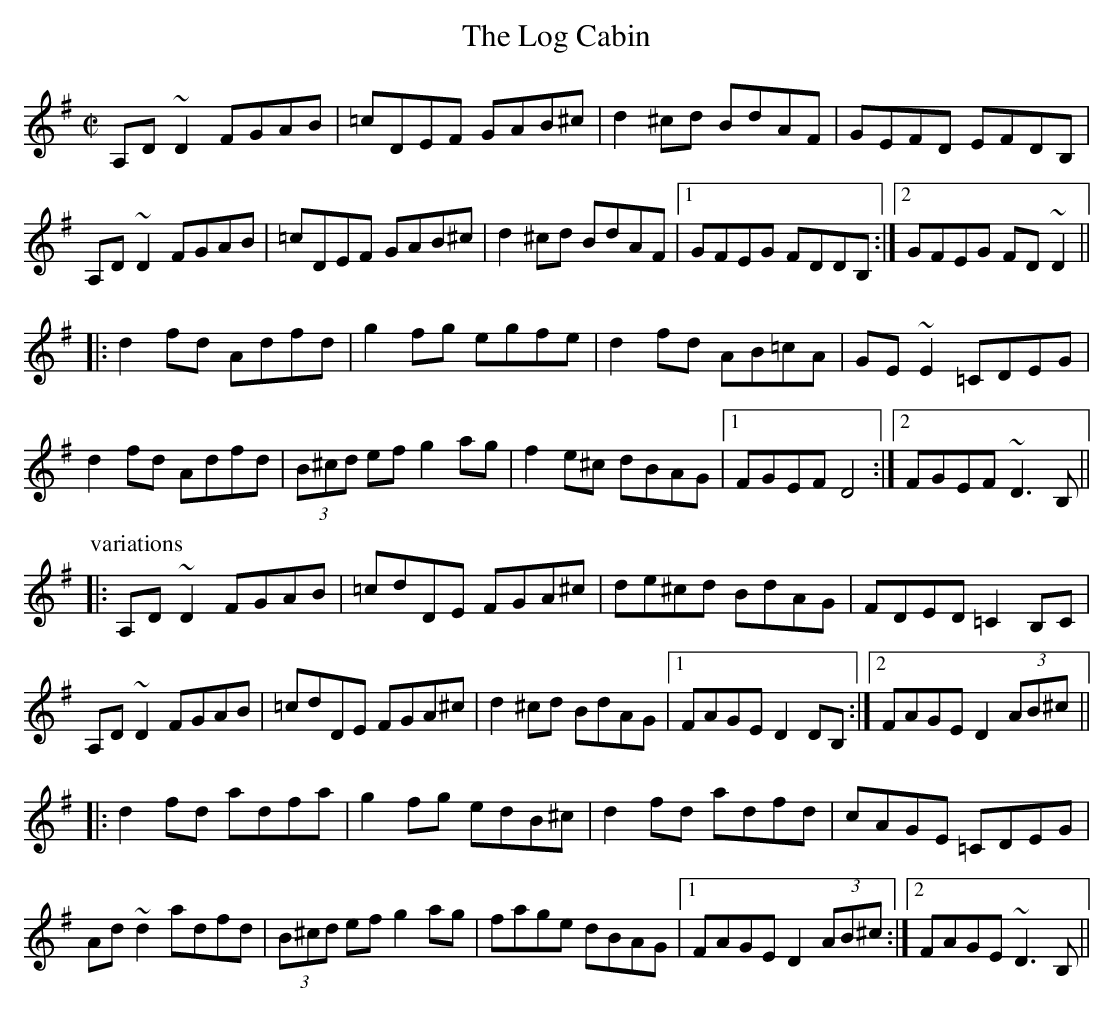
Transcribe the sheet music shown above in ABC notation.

X:1
T:Log Cabin, The
M:C|
K:Dmix
A,D~D2 FGAB | =cDEF GAB^c | d2^cd BdAF | GEFD EFDB, |
A,D~D2 FGAB | =cDEF GAB^c | d2^cd BdAF |1 GFEG FDDB, :|2 GFEG FD~D2 ||
|: d2fd Adfd | g2fg egfe | d2fd AB=cA | GE~E2 =CDEG |
d2fd Adfd | (3B^cd ef g2ag | f2e^c dBAG |1 FGEF D4 :|2 FGEF ~D3B, ||
P:variations
|: A,D~D2 FGAB | =cdDE FGA^c | de^cd BdAG | FDED =C2B,C |
A,D~D2 FGAB | =cdDE FGA^c | d2^cd BdAG |1 FAGE D2DB, :|2 FAGE D2 (3AB^c ||
|: d2fd adfa | g2fg edB^c | d2fd adfd | cAGE =CDEG |
Ad~d2 adfd | (3B^cd ef g2ag | fage dBAG |1 FAGE D2 (3AB^c :|2 FAGE ~D3B, ||
